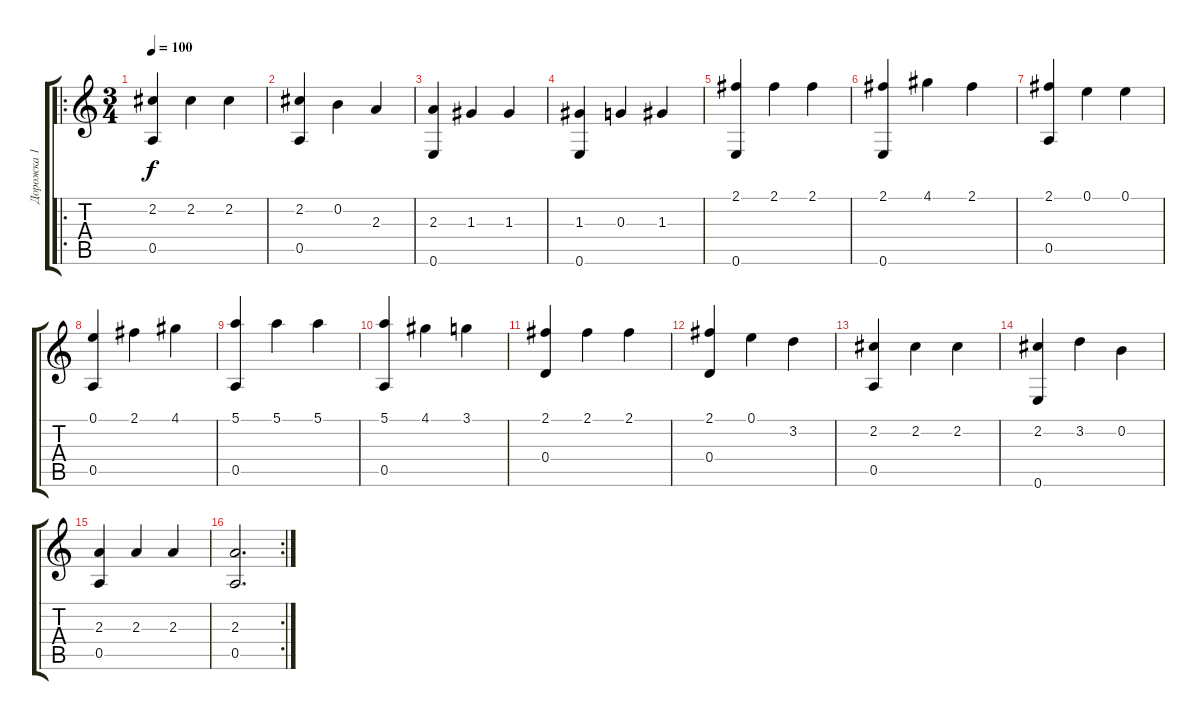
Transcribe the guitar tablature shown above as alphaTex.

\track ("Дорожка 1" "Дорожка 1") {instrument acousticguitarsteel}
\staff {score tabs}
\tuning (E4 B3 G3 D3 A2 E2) {hide}
\ro
\ts (3 4)
\tempo 100
\clef g2
\ks c
(2.2 0.5).4{dy f} 2.2.4 2.2.4 |
(2.2 0.5).4 0.2.4 2.3.4 |
(2.3 0.6).4 1.3.4 1.3.4 |
(1.3 0.6).4 0.3.4 1.3.4 |
(2.1 0.6).4 2.1.4 2.1.4 |
(2.1 0.6).4 4.1.4 2.1.4 |
(2.1 0.5).4 0.1.4 0.1.4 |
(0.1 0.5).4 2.1.4 4.1.4 |
(5.1 0.5).4 5.1.4 5.1.4 |
(5.1 0.5).4 4.1.4 3.1.4 |
(2.1 0.4).4 2.1.4 2.1.4 |
(2.1 0.4).4 0.1.4 3.2.4 |
(2.2 0.5).4 2.2.4 2.2.4 |
(2.2 0.6).4 3.2.4 0.2.4 |
(2.3 0.5).4 2.3.4 2.3.4 |
\rc 2
(2.3 0.5).2{d}
